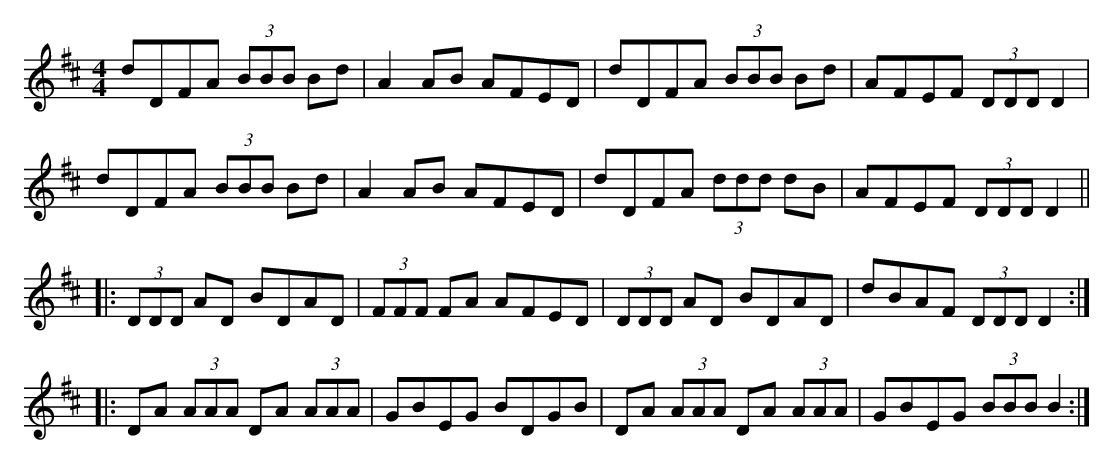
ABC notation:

X:1
M:4/4
K:D
dDFA (3BBB Bd|A2 AB AFED|dDFA (3BBB Bd|AFEF (3DDD D2|
dDFA (3BBB Bd|A2 AB AFED|dDFA (3ddd dB|AFEF (3DDD D2||
|:(3DDD AD BDAD|(3FFF FA AFED|(3DDD AD BDAD|dBAF (3DDD D2:|
|:DA (3AAA DA (3AAA|GBEG BDGB|DA (3AAA DA (3AAA|GBEG (3BBB B2:|
